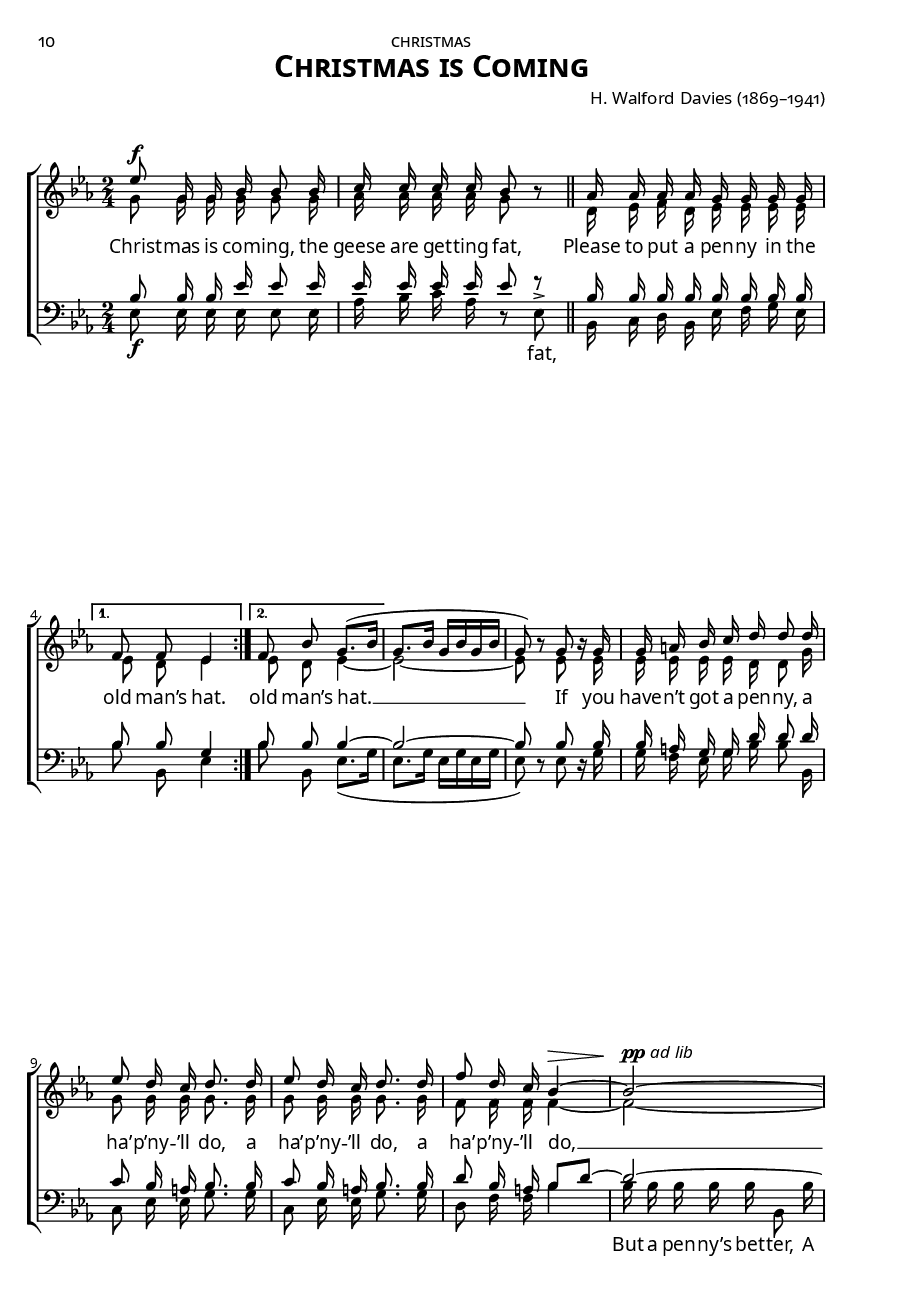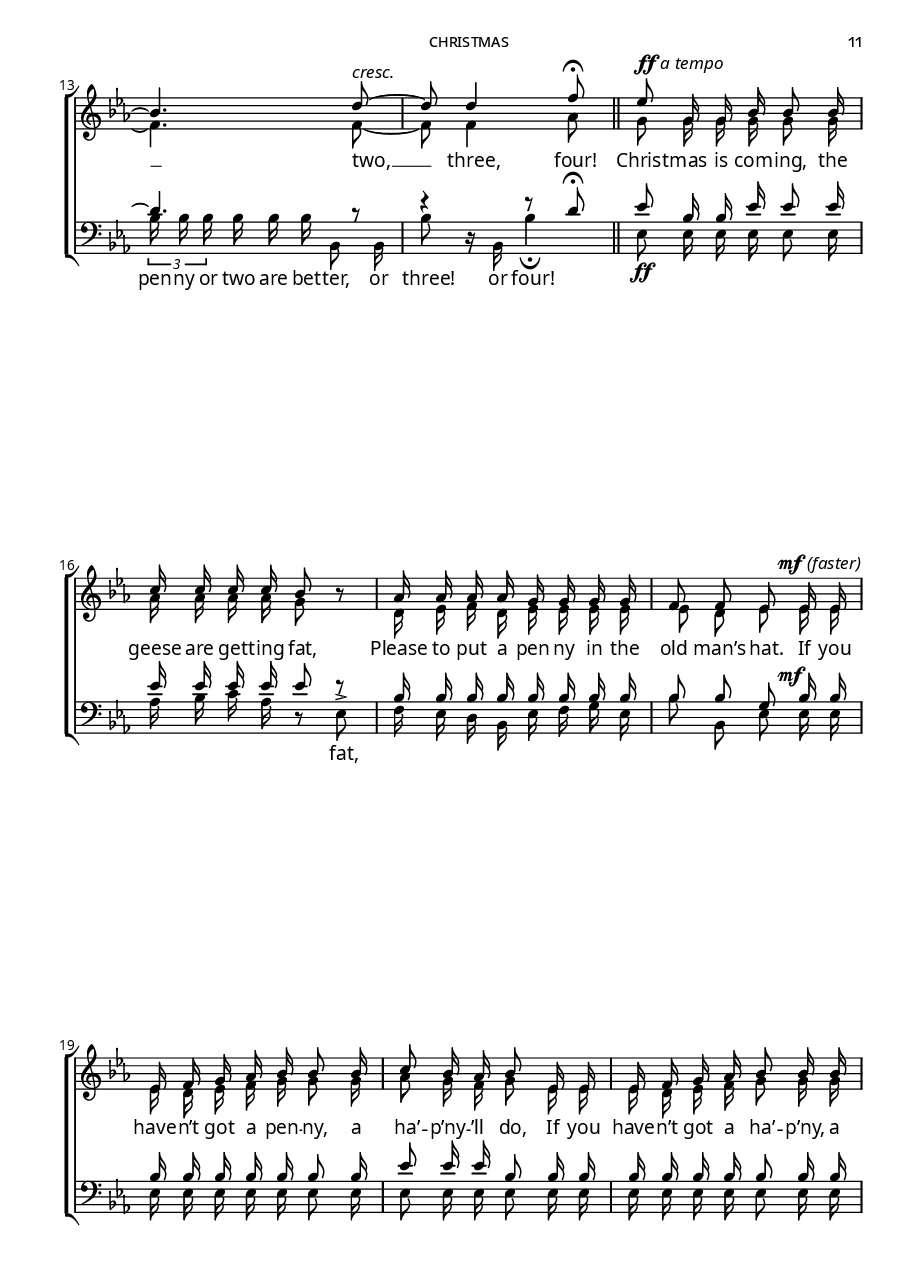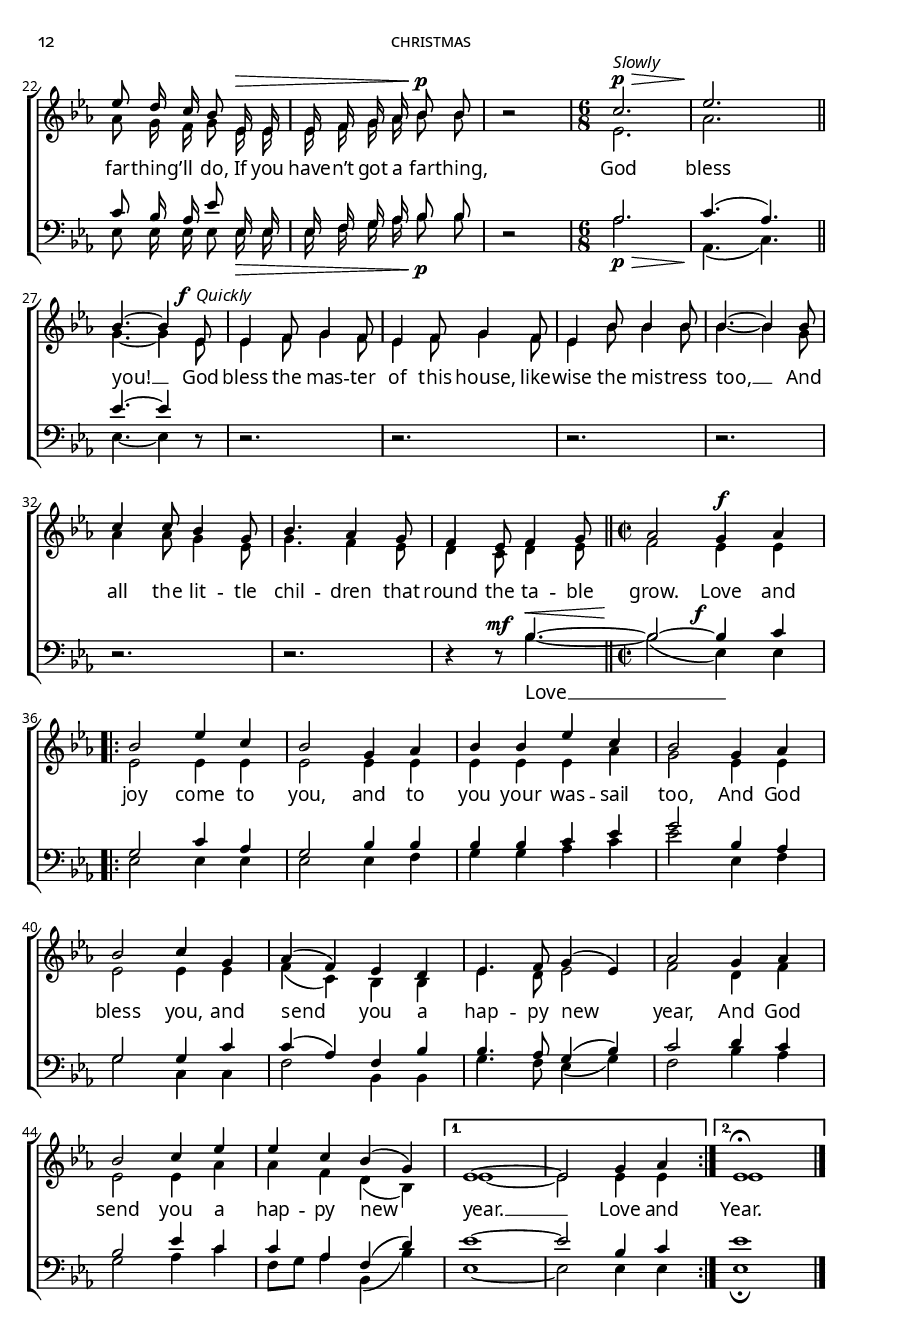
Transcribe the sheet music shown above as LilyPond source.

\version "2.14.2"
\include "util.ly"
\header {
  title = \markup{\override #'(font-name . "Garamond Premier Pro Semibold"){ \abs-fontsize #15 \smallCapsOldStyle"Christmas is Coming"}}
  %poet = \markup\oldStyleNum"Old Rhyme"
  composer = \markup\oldStyleNum"H. Walford Davies (1869–1941)"
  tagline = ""
}
\paper {
  paper-height = 9\in
  paper-width = 6\in
  indent = 0\in
  %system-system-spacing = #'((basic-distance . 10) (padding . 0))
  system-system-spacing =
    #'((basic-distance . 0)
       (minimum-distance . 0)
       (padding . -5)
       (stretchability . 100))
  ragged-last-bottom = ##f
  ragged-bottom = ##f
  two-sided = ##t
  inner-margin = 0.5\in
  outer-margin = 0.25\in
  top-margin = 0.25\in
  bottom-margin = 0.25\in
  first-page-number = #010
  print-first-page-number = ##t
  headerLine = \markup{\override #'(font-name . "Garamond Premier Pro") \smallCapsOldStyle"christmas"}
  oddHeaderMarkup = \markup\fill-line{
     \override #'(font-name . "Garamond Premier Pro")\abs-fontsize #8.5
     \combine 
        \fill-line{"" \on-the-fly #print-page-number-check-first
        \oldStylePageNum""
        }
        \fill-line{\headerLine}
  }
  evenHeaderMarkup = \markup {
     \override #'(font-name . "Garamond Premier Pro")\abs-fontsize #8.5
     \combine
        \on-the-fly #print-page-number-check-first
        \oldStylePageNum""
        \fill-line{\headerLine}
  }
}
#(set-global-staff-size 15) \paper{ #(define fonts (make-pango-font-tree "GoudyOlSt BT" "Garamond Premier Pro" "Garamond Premier Pro" (/ 15 20))) }
global = {
  \key ees \major
  \time 2/4
  \autoBeamOff
  \override DynamicLineSpanner #'staff-padding = #0.0
  \override DynamicLineSpanner #'Y-extent = #'(0 . 0)
}

sopMusic = \relative c'' {
  \repeat volta 2 {
    ees8^\f g,16 g bes bes8 bes16 |
    c c c c bes8 bes\rest \bar "||"
    aes16 aes aes aes g g g g |
  }
  \alternative {
    {
      f8 f ees4
    }
    {
      f8 bes g8.[( bes16] |
    }
  }
  g8.[ bes16] g[ bes g bes] |
  g8) b\rest g bes16\rest g |
  
  g a bes c d d8 d16 |
  ees8 d16 c d8. d16 |
  ees8 d16 c d8. d16 |
  f8 d16 c bes4~^\> |
  
  bes2\!^\markup{\dynamic"pp" \italic"ad lib"} ~ |
  bes4. d8~^\markup\italic"cresc." |
  d d4 f8\fermata \bar "||"
  
  ees8^\markup{\dynamic"ff" \italic"a tempo"} g,16 g bes bes8 bes16 |
  c c c c bes8 bes\rest |
  aes16 aes aes aes g g g g |
  
  %page 2
  f8 f <<ees {s16 s^\markup{\dynamic"mf" \italic"(faster)"}}>> ees16 ees |
  ees f g aes bes bes8 bes16 |
  c8 bes16 aes bes8  ees,16 ees |
  
  ees f g aes bes8 bes16 bes |
  ees8 d16 c bes8 ees,16^\> ees |
  ees f g aes bes8^\p bes |
  bes2\rest |
  
  \time 6/8
  c2.^\p^\>^\markup\italic"Slowly" |
  ees\! \bar "||"
  bes4.~ <<bes4 {s8 s^\markup{\dynamic"f" \italic" Quickly"}}>> ees,8 |
  ees4 f8 g4 f8 |
  ees4 f8 g4 f8 |
  ees4 bes'8 bes4 bes8 |
  
  bes4.~ bes4 bes8 |
  c4 c8 bes4 g8 |
  bes4. aes4 g8 |
  f4 ees8 f4 g8 \bar "||"
  \time 2/2 aes2 g4^\f aes \break
  
  \repeat volta 2 {
    bes2 ees4 c |
    bes2 g4 aes |
    bes bes ees c |
    bes2 g4 aes |
    bes2 c4 g |
    aes4( f) ees d |
    
    ees4. f8 g4( ees) |
    aes2 g4 aes |
    bes2 c4 ees |
    ees c bes( g) |
  }
  \alternative {
    {
      ees1~ |
      ees2 g4 aes |
    }
    {
      ees1\fermata \bar "|."
    }
  }
}
sopWords = \lyricmode {
  
}

altoMusic = \relative c' {
  g'8 g16 g g g8 g16 |
  aes aes aes aes g8 s |
  d16 ees f d ees ees ees ees |
  
  ees8 d ees4 |
  ees8 d ees4~ |
  ees2~ |
  ees8 s ees s16 ees |
  
  ees ees ees ees d d8 g16 |
  g8 g16 g g8. g16 |
  g8 g16 g g8. g16 |
  f8 f16 f f4~ |
  
  f2~ |
  f4. f8~ |
  f f4 aes8 |
  
  g8 g16 g g g8 g16 |
  aes aes aes aes g8 s |
  d16 ees f d ees ees ees ees |
  
  %page 2
  ees8 d ees ees16 ees |
  ees d ees f g g8 g16 |
  aes8 g16 f g8 ees16 ees |
  
  ees d ees f g8 g16 g |
  aes8 g16 f g8 ees16 ees |
  ees f g aes bes8 bes |
  s2 |
  
  \time 6/8
  ees,2. |
  aes \bar "||"
  g4.~ g4 ees8 |
  ees4 f8 g4 f8 |
  ees4 f8 g4 f8 |
  ees4 bes'8 bes4 bes8 |
  
  bes4.~ bes4 g8 |
  aes4 aes8 g4 ees8 |
  g4. f4 ees8 |
  d4 c8 d4 ees8 \bar "||"
  \time 2/2 f2 ees4 ees |
  
  ees2 ees4 ees |
  ees2 ees4 ees |
  ees ees ees aes |
  g2 ees4 ees |
  ees2 ees4 ees |
  f( c) bes bes |
  
  ees4. d8 ees2 |
  f d4 f |
  ees2 ees4 aes |
  aes f d( bes) |
  ees1~ |
  ees2 ees4 ees |
  ees1 \bar "|."
}
altoWords = \lyricmode {
  \dropLyricsVII
  Christ -- mas is com -- ing, the geese are get -- ting fat,
  Please to put a pen -- ny in the old man’s hat.
  old man’s hat. __
  
  If you have -- n’t got a pen -- ny, a ha’ -- p’ny -- ’ll do, a ha’ -- p’ny -- ’ll do, a ha’ -- p’ny -- ’ll do, __
  
  two, __ three, four!
  
  Christ -- mas is com -- ing, the geese are get -- ting fat,
  Please to put a pen -- ny in the old man’s hat.
  If you have -- n’t got a pen -- ny, a ha’ -- p’ny -- ’ll do,
  If you have -- n’t got a ha’ -- p’ny, a \pageBreak far -- thing -- ’ll do,
  If you have -- n’t got a far -- thing,
  
  God bless you! __
  
  God bless the mas -- ter of this house, like -- wise the mis -- tress too, __
  And all the lit -- tle chil -- dren that round the ta -- ble grow.
  
  Love and joy come to you, and to you your was -- sail too,
  And God bless you, and send you a hap -- py new year,
  And God send you a hap -- py new year. __
  
  Love and
  Year.
}
altoWordsII = \lyricmode {
%\markup\italic
  \set stanza = #"2. "
  \set ignoreMelismata = ##t
}
altoWordsIII = \lyricmode {
  \set stanza = #"3. "
  \set ignoreMelismata = ##t
}
altoWordsIV = \lyricmode {
  \set stanza = #"4. "
  \set ignoreMelismata = ##t
}
altoWordsV = \lyricmode {
  \set stanza = #"5. "
  \set ignoreMelismata = ##t
}
altoWordsVI = \lyricmode {
  \set stanza = #"6. "
  \set ignoreMelismata = ##t
}
tenorMusic = \relative c' {
  bes8 bes16 bes ees ees8 ees16 |
  ees ees ees ees ees8 f\rest |
  bes,16 bes bes bes bes bes bes bes |
  
  bes8 bes g4 |
  bes8 bes bes4~ |
  bes2~ |
  bes8 s bes s16 bes |
  
  bes a g g d' d8 d16 |
  c8 bes16 a bes8. bes16 |
  c8 bes16 a bes8. bes16 |
  d8 bes16 a bes8[ d]~ |
  
  d2~ |
  d4. c8\rest |
  f4\rest f8\rest d8\fermata \bar "||"
  
  ees8 bes16 bes ees ees8 ees16 |
  ees16 ees ees ees ees8 ees\rest |
  bes16 bes bes bes bes bes bes bes |
  
  %page 2
  bes8 bes g bes16 bes |
  bes bes bes bes bes bes8 bes16 |
  ees8 ees16 ees bes8 bes16 bes |
  
  bes bes bes bes bes8 bes16 bes |
  c8 bes16 aes ees'8 ees,16 ees |
  ees f g aes bes8 bes |
  s2 |
  
  \time 6/8
  aes2. |
  c4.( aes) \bar "||"
  ees'4.~ ees4 s8 |
  s2.*6 |
  
  s4. bes4.~ |
  \time 2/2
  bes2~ bes4 c |
  
  g2 c4 aes |
  g2 bes4 bes |
  bes bes c ees |
  g2 bes,4 aes |
  g2 g4 c |
  c( aes) f bes |
  
  bes4. aes8 g4( bes) |
  c2 d4 c |
  bes2 ees4 c |
  c aes f( d') |
  ees1~ |
  ees2 bes4 c |
  ees1 \bar "|."
}
tenorWords = \lyricmode {

}

bassMusic = \relative c {
  ees8_\f ees16 ees ees ees8 ees16 |
  aes bes c aes d,8\rest ees^> |
  bes16 c d bes ees f g ees |
  
  bes'8 bes, ees4 |
  bes'8 bes, ees8.([ g16] |
  ees8.[ g16] ees16[ g ees g] |
  ees8) d\rest ees d16\rest g |
  
  g f ees g bes bes8 bes,16 |
  c8 ees16 ees g8. g16 |
  c,8 ees16 ees g8. g16 |
  d8 f16 f bes4 |
  
  bes16 bes bes bes bes bes,8 bes'16 |
  \times 2/3 { bes16 bes bes } bes16 bes bes bes,8 bes16 |
  bes'8 d,16\rest bes16 bes'4\fermata \bar "||"
  
  ees,8_\ff ees16 ees ees ees8 ees16 |
  aes bes c aes d,8\rest ees8^> |
  f16 ees d bes ees f g ees |
  
  %page 2
  bes'8 bes, <<ees {s16 s^\markup\dynamic"mf"}>> ees16 ees |
  ees ees ees ees ees ees8 ees16 |
  ees8 ees16 ees ees8 ees16 ees |
  
  ees ees ees ees ees8 ees16 ees |
  ees8 ees16 ees ees8 ees16_\> ees |
  ees f g aes bes8_\p bes |
  d,2\rest |
  
  \time 6/8
  aes'2._\p_\> |
  aes,4.(\! c) \bar "||"
  ees4.~ ees4 d8\rest |
  d2.\rest |
  d\rest |
  d\rest |
  
  d\rest |
  d\rest |
  d\rest |
  d4\rest d8\rest^\mf bes'4.~^\< |
  <<bes2(\! {s4. s8^\f}>> ees,4) ees |
  
  ees2 ees4 ees |
  ees2 ees4 f |
  g g aes c |
  ees2 ees,4 f |
  g2 c,4 c |
  f2 bes,4 bes |
  
  g'4. f8 ees4( g) |
  f2 bes4 aes |
  g2 aes4 c |
  f,8[ g] aes4 bes,( bes') |
  ees,1~ |
  ees2 ees4 ees |
  ees1\fermata \bar "|."
}
bassWords = \lyricmode {
  \repeat unfold 10 { \skip 1 }
  fat,
  \repeat unfold 37 {\skip 1}
  But a pen -- ny’s bet -- ter,
  A pen -- ny or two are bet -- ter, or three! or four!
  
  \repeat unfold 10 { \skip 1}
  fat,
  \repeat unfold 48 {\skip 1}
  Love __
}

pianoRH = \relative c' {
  
}
pianoLH = \relative c' {
  
}

\score {
  <<
   \new ChoirStaff <<
%    \new Lyrics = sopranos \with { \override VerticalAxisGroup #'nonstaff-relatedstaff-spacing = #'((basic-distance . 1)) }
    \new Staff = women <<
      \new Voice = "sopranos" { \voiceOne << \global \sopMusic >> }
      \new Voice = "altos" { \voiceTwo << \global \altoMusic >> }
    >>
    \new Lyrics \with { alignAboveContext = #"women" \override VerticalAxisGroup #'nonstaff-relatedstaff-spacing = #'((basic-distance . 1))} \lyricsto "sopranos" \sopWords
     \new Lyrics = "altosVI"  \with { alignBelowContext = #"women" \override VerticalAxisGroup #'nonstaff-relatedstaff-spacing = #'((basic-distance . 1))} \lyricsto "sopranos" \altoWordsVI
    \new Lyrics = "altosV"  \with { alignBelowContext = #"women" \override VerticalAxisGroup #'nonstaff-relatedstaff-spacing = #'((basic-distance . 1))} \lyricsto "sopranos" \altoWordsV
    \new Lyrics = "altosIV"  \with { alignBelowContext = #"women" \override VerticalAxisGroup #'nonstaff-relatedstaff-spacing = #'((basic-distance . 1))} \lyricsto "sopranos" \altoWordsIV
    \new Lyrics = "altosIII"  \with { alignBelowContext = #"women" \override VerticalAxisGroup #'nonstaff-relatedstaff-spacing = #'((basic-distance . 1))} \lyricsto "sopranos" \altoWordsIII
    \new Lyrics = "altosII"  \with { alignBelowContext = #"women" \override VerticalAxisGroup #'nonstaff-relatedstaff-spacing = #'((basic-distance . 1))} \lyricsto "sopranos" \altoWordsII
    \new Lyrics = "altos"  \with { alignBelowContext = #"women" \override VerticalAxisGroup #'nonstaff-relatedstaff-spacing = #'((basic-distance . 1))} \lyricsto "sopranos" \altoWords
   \new Staff = men <<
      \clef bass
      \new Voice = "tenors" { \voiceOne << \global \tenorMusic >> }
      \new Voice = "basses" { \voiceTwo << \global \bassMusic >> }
    >>
    \new Lyrics \with { alignAboveContext = #"men" \override VerticalAxisGroup #'nonstaff-relatedstaff-spacing = #'((basic-distance . 1)) } \lyricsto "tenors" \tenorWords
    \new Lyrics \with { alignBelowContext = #"men" } \lyricsto "basses" \bassWords
  >>
%    \new PianoStaff << \new Staff { \new Voice { \pianoRH } } \new Staff { \clef "bass" \pianoLH } >>
  >>
  \layout {
%6.14 \context {\Lyrics\override LyricText #'font-size = #0.8 }
    \context {
      \Score
      \override SpacingSpanner #'base-shortest-duration = #(ly:make-moment 1 8)
      \override SpacingSpanner #'common-shortest-duration = #(ly:make-moment 1 8)
    }
    \context {
      % Remove all empty staves
      % \Staff \RemoveEmptyStaves \override VerticalAxisGroup #'remove-first = ##t
    }
    \context {
      \Lyrics
      \override LyricText #'X-offset = #center-on-word
    }
  }
}

